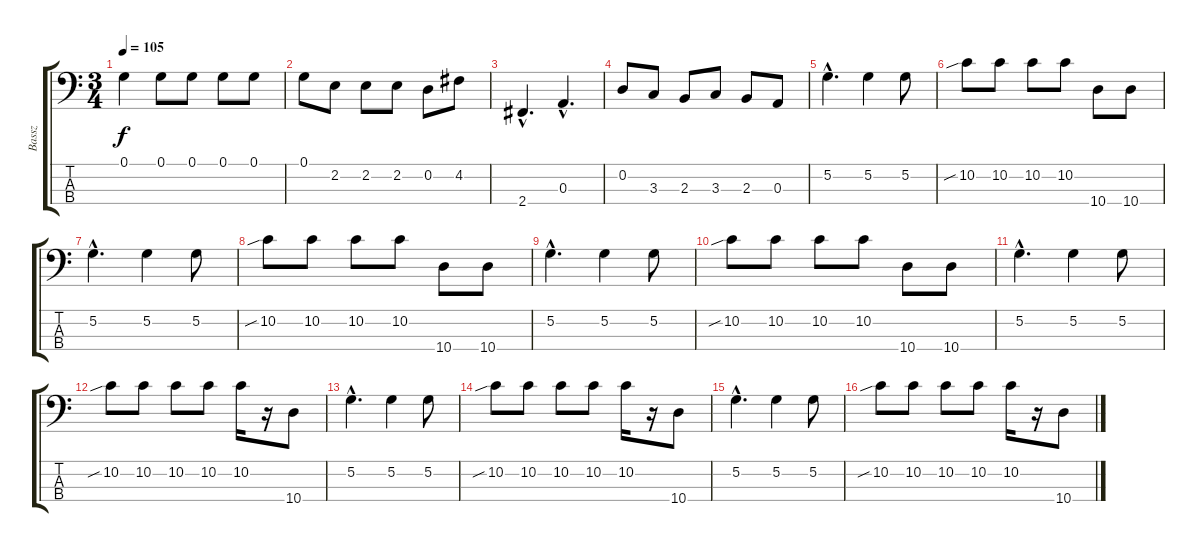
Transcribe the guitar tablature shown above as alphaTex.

\track ("Bassz" "Bassz") {instrument electricbassfinger}
\staff {score tabs}
\tuning (G2 D2 A1 E1) {hide}
\ts (3 4)
\tempo 105
\clef f4
\ks c
0.1.4{dy f} 0.1.8 0.1.8 0.1.8 0.1.8 |
0.1.8 2.2.8 2.2.8 2.2.8 0.2.8 4.2.8 |
2.4{hac}.4{d} 0.3{hac}.4{d} |
0.2.8 3.3.8 2.3.8 3.3.8 2.3.8 0.3.8 |
5.2{hac}.4{d} 5.2.4 5.2.8 |
10.2{sib}.8 10.2.8 10.2.8 10.2.8 10.4.8 10.4.8 |
5.2{hac}.4{d} 5.2.4 5.2.8 |
10.2{sib}.8 10.2.8 10.2.8 10.2.8 10.4.8 10.4.8 |
5.2{hac}.4{d} 5.2.4 5.2.8 |
10.2{sib}.8 10.2.8 10.2.8 10.2.8 10.4.8 10.4.8 |
5.2{hac}.4{d} 5.2.4 5.2.8 |
10.2{sib}.8 10.2.8 10.2.8 10.2.8 10.2.16 r.16 10.4.8 |
5.2{hac}.4{d} 5.2.4 5.2.8 |
10.2{sib}.8 10.2.8 10.2.8 10.2.8 10.2.16 r.16 10.4.8 |
5.2{hac}.4{d} 5.2.4 5.2.8 |
10.2{sib}.8 10.2.8 10.2.8 10.2.8 10.2.16 r.16 10.4.8
